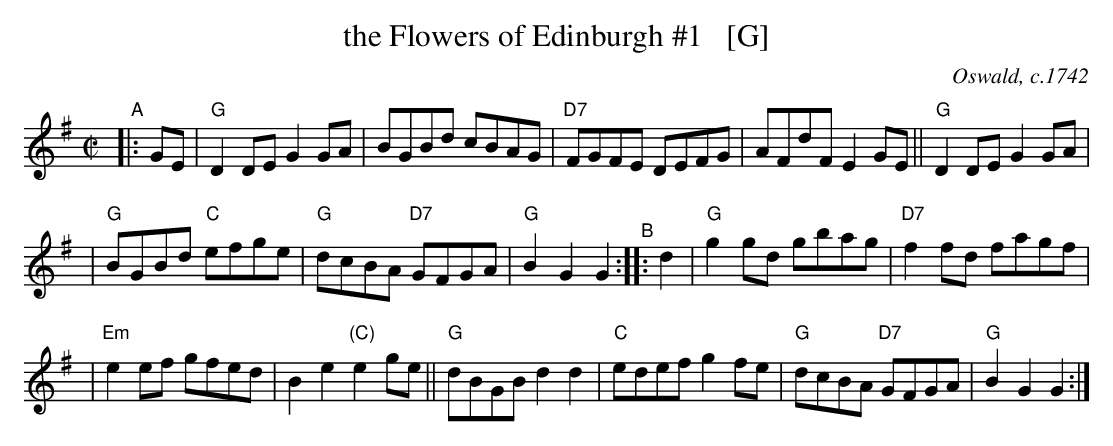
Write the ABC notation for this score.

X:1
T: the Flowers of Edinburgh #1   [G]
O: Oswald, c.1742
M: C|
L: 1/8
K: G
"^A"|: GE | "G"D2DE G2GA | BGBd cBAG | "D7"FGFE DEFG | AFdF E2GE || "G"D2DE G2GA |
| "G"BGBd "C"efge | "G"dcBA "D7"GFGA | "G"B2G2 G2 "^B":: d2 | "G"g2gd gbag | "D7"f2fd fagf |
| "Em"e2ef gfed | B2e2 "(C)"e2ge || "G"dBGB d2d2 | "C"edef g2fe | "G"dcBA "D7"GFGA | "G"B2G2 G2 :|
